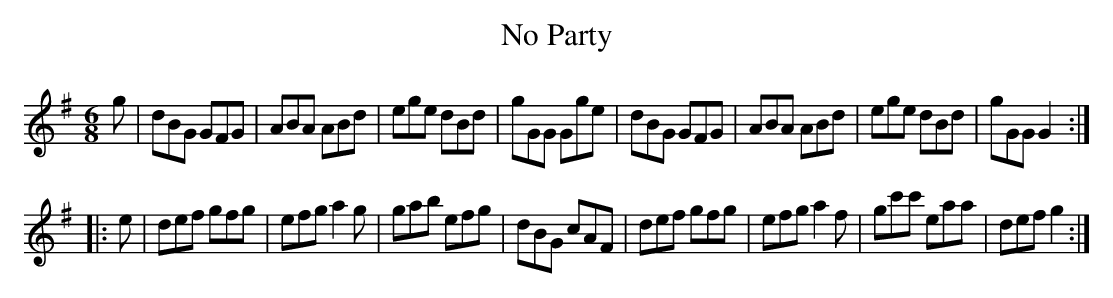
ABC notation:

X:1
T:No Party
M:6/8
L:1/8
Q:1/8=270
K:G
g|dBG GFG|ABA ABd|ege dBd|gGG Gge|dBG GFG|ABA ABd|ege dBd|gGG G2::
e|def gfg|efg a2g|gab efg|dBG cAF|def gfg|efg a2f|gc'c' eaa|def g2:|
